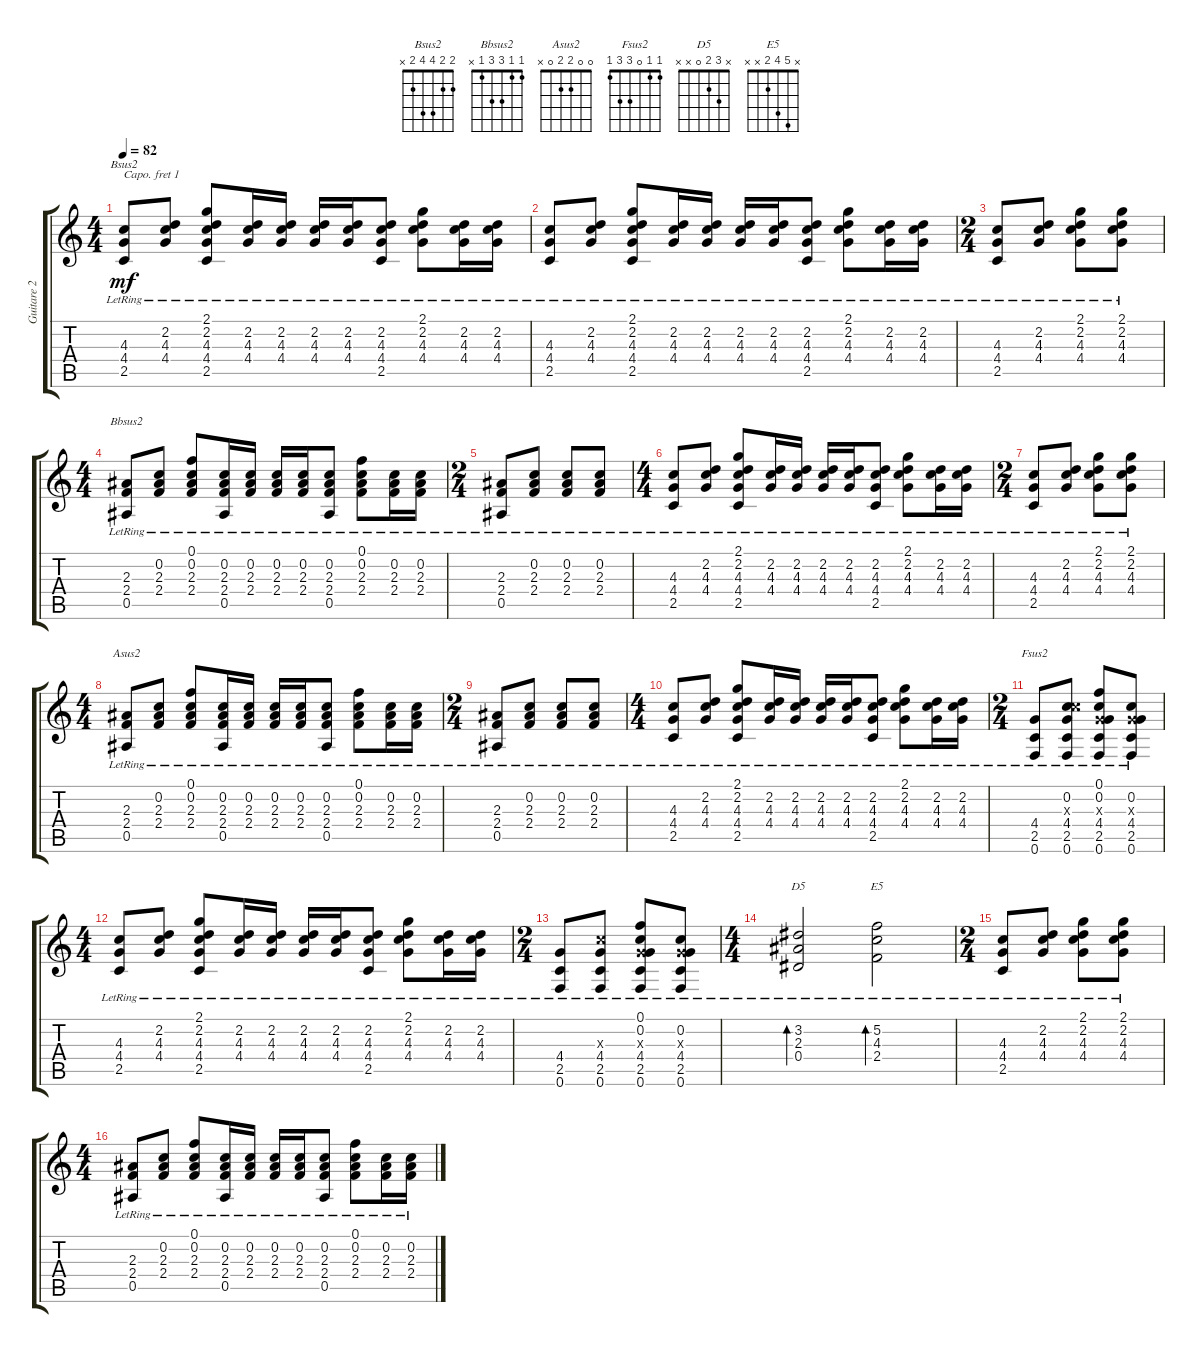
\track ("Guitare 2" "Guitare 2") {instrument acousticguitarsteel}
\staff {score tabs}
\capo 1
\tuning (E4 B3 G3 D3 A2 E2) {hide}
\chord ("Bsus2" 2 2 4 4 2 x)
\chord ("Bbsus2" 1 1 3 3 1 x)
\chord ("Asus2" 0 0 2 2 0 x)
\chord ("Fsus2" 1 1 0 3 3 1)
\chord ("D5" x 3 2 0 x x)
\chord ("E5" x 5 4 2 x x)
\ts (4 4)
\tempo 82
\clef g2
\ks c
(4.3{lr} 4.4{lr} 2.5{lr}).8{ch "Bsus2" dy mf} (2.2{lr} 4.3{lr} 4.4{lr}).8 (2.1{lr} 2.2{lr} 4.3{lr} 4.4{lr} 2.5{lr}).8 (2.2{lr} 4.3{lr} 4.4{lr}).16 (2.2{lr} 4.3{lr} 4.4{lr}).16 (2.2{lr} 4.3{lr} 4.4{lr}).16 (2.2{lr} 4.3{lr} 4.4{lr}).16 (2.2{lr} 4.3{lr} 4.4{lr} 2.5{lr}).8 (2.1{lr} 2.2{lr} 4.3{lr} 4.4{lr}).8 (2.2{lr} 4.3{lr} 4.4{lr}).16 (2.2{lr} 4.3{lr} 4.4{lr}).16 |
(4.3{lr} 4.4{lr} 2.5{lr}).8 (2.2{lr} 4.3{lr} 4.4{lr}).8 (2.1{lr} 2.2{lr} 4.3{lr} 4.4{lr} 2.5{lr}).8 (2.2{lr} 4.3{lr} 4.4{lr}).16 (2.2{lr} 4.3{lr} 4.4{lr}).16 (2.2{lr} 4.3{lr} 4.4{lr}).16 (2.2{lr} 4.3{lr} 4.4{lr}).16 (2.2{lr} 4.3{lr} 4.4{lr} 2.5{lr}).8 (2.1{lr} 2.2{lr} 4.3{lr} 4.4{lr}).8 (2.2{lr} 4.3{lr} 4.4{lr}).16 (2.2{lr} 4.3{lr} 4.4{lr}).16 |
\ts (2 4)
(4.3{lr} 4.4{lr} 2.5{lr}).8{volume 8} (2.2{lr} 4.3{lr} 4.4{lr}).8 (2.1{lr} 2.2{lr} 4.3{lr} 4.4{lr}).8 (2.1{lr} 2.2{lr} 4.3{lr} 4.4{lr}).8 |
\ts (4 4)
(2.3{lr} 2.4{lr} 0.5{lr}).8{ch "Bbsus2"} (0.2{lr} 2.3{lr} 2.4{lr}).8 (0.1{lr} 0.2{lr} 2.3{lr} 2.4{lr}).8 (0.2{lr} 2.3{lr} 2.4{lr} 0.5{lr}).16 (0.2{lr} 2.3{lr} 2.4{lr}).16 (0.2{lr} 2.3{lr} 2.4{lr}).16 (0.2{lr} 2.3{lr} 2.4{lr}).16 (0.2{lr} 2.3{lr} 2.4{lr} 0.5{lr}).8 (0.1{lr} 0.2{lr} 2.3{lr} 2.4{lr}).8 (0.2{lr} 2.3{lr} 2.4{lr}).16 (0.2{lr} 2.3{lr} 2.4{lr}).16 |
\ts (2 4)
(2.3{lr} 2.4{lr} 0.5{lr}).8 (0.2{lr} 2.3{lr} 2.4{lr}).8 (0.2{lr} 2.3{lr} 2.4{lr}).8 (0.2{lr} 2.3{lr} 2.4{lr}).8 |
\ts (4 4)
(4.3{lr} 4.4{lr} 2.5{lr}).8 (2.2{lr} 4.3{lr} 4.4{lr}).8 (2.1{lr} 2.2{lr} 4.3{lr} 4.4{lr} 2.5{lr}).8 (2.2{lr} 4.3{lr} 4.4{lr}).16 (2.2{lr} 4.3{lr} 4.4{lr}).16 (2.2{lr} 4.3{lr} 4.4{lr}).16 (2.2{lr} 4.3{lr} 4.4{lr}).16 (2.2{lr} 4.3{lr} 4.4{lr} 2.5{lr}).8 (2.1{lr} 2.2{lr} 4.3{lr} 4.4{lr}).8 (2.2{lr} 4.3{lr} 4.4{lr}).16 (2.2{lr} 4.3{lr} 4.4{lr}).16 |
\ts (2 4)
(4.3{lr} 4.4{lr} 2.5{lr}).8 (2.2{lr} 4.3{lr} 4.4{lr}).8 (2.1{lr} 2.2{lr} 4.3{lr} 4.4{lr}).8 (2.1{lr} 2.2{lr} 4.3{lr} 4.4{lr}).8 |
\ts (4 4)
(2.3{lr} 2.4{lr} 0.5{lr}).8{ch "Asus2"} (0.2{lr} 2.3{lr} 2.4{lr}).8 (0.1{lr} 0.2{lr} 2.3{lr} 2.4{lr}).8 (0.2{lr} 2.3{lr} 2.4{lr} 0.5{lr}).16 (0.2{lr} 2.3{lr} 2.4{lr}).16 (0.2{lr} 2.3{lr} 2.4{lr}).16 (0.2{lr} 2.3{lr} 2.4{lr}).16 (0.2{lr} 2.3{lr} 2.4{lr} 0.5{lr}).8 (0.1{lr} 0.2{lr} 2.3{lr} 2.4{lr}).8 (0.2{lr} 2.3{lr} 2.4{lr}).16 (0.2{lr} 2.3{lr} 2.4{lr}).16 |
\ts (2 4)
(2.3{lr} 2.4{lr} 0.5{lr}).8 (0.2{lr} 2.3{lr} 2.4{lr}).8 (0.2{lr} 2.3{lr} 2.4{lr}).8 (0.2{lr} 2.3{lr} 2.4{lr}).8 |
\ts (4 4)
(4.3{lr} 4.4{lr} 2.5{lr}).8 (2.2{lr} 4.3{lr} 4.4{lr}).8 (2.1{lr} 2.2{lr} 4.3{lr} 4.4{lr} 2.5{lr}).8 (2.2{lr} 4.3{lr} 4.4{lr}).16 (2.2{lr} 4.3{lr} 4.4{lr}).16 (2.2{lr} 4.3{lr} 4.4{lr}).16 (2.2{lr} 4.3{lr} 4.4{lr}).16 (2.2{lr} 4.3{lr} 4.4{lr} 2.5{lr}).8 (2.1{lr} 2.2{lr} 4.3{lr} 4.4{lr}).8 (2.2{lr} 4.3{lr} 4.4{lr}).16 (2.2{lr} 4.3{lr} 4.4{lr}).16 |
\ts (2 4)
(4.4{lr} 2.5{lr} 0.6{lr}).8{ch "Fsus2"} (0.2{lr} 4.3{x} 4.4{lr} 2.5{lr} 0.6{lr}).8 (0.1{lr} 0.2{lr} -1.3{x} 4.4{lr} 2.5{lr} 0.6{lr}).8 (0.2{lr} -1.3{x} 4.4{lr} 2.5{lr} 0.6{lr}).8 |
\ts (4 4)
(4.3{lr} 4.4{lr} 2.5{lr}).8 (2.2{lr} 4.3{lr} 4.4{lr}).8 (2.1{lr} 2.2{lr} 4.3{lr} 4.4{lr} 2.5{lr}).8 (2.2{lr} 4.3{lr} 4.4{lr}).16 (2.2{lr} 4.3{lr} 4.4{lr}).16 (2.2{lr} 4.3{lr} 4.4{lr}).16 (2.2{lr} 4.3{lr} 4.4{lr}).16 (2.2{lr} 4.3{lr} 4.4{lr} 2.5{lr}).8 (2.1{lr} 2.2{lr} 4.3{lr} 4.4{lr}).8 (2.2{lr} 4.3{lr} 4.4{lr}).16 (2.2{lr} 4.3{lr} 4.4{lr}).16 |
\ts (2 4)
(4.4{lr} 2.5{lr} 0.6{lr}).8 (4.3{x} 4.4{lr} 2.5{lr} 0.6{lr}).8 (0.1{lr} 0.2{lr} -1.3{x} 4.4{lr} 2.5{lr} 0.6{lr}).8 (0.2{lr} -1.3{x} 4.4{lr} 2.5{lr} 0.6{lr}).8 |
\ts (4 4)
(3.2{lr} 2.3{lr} 0.4{lr}).2{bd 240 ch "D5"} (5.2{lr} 4.3{lr} 2.4{lr}).2{bd 240 ch "E5"} |
\ts (2 4)
(4.3{lr} 4.4{lr} 2.5{lr}).8 (2.2{lr} 4.3{lr} 4.4{lr}).8 (2.1{lr} 2.2{lr} 4.3{lr} 4.4{lr}).8 (2.1{lr} 2.2{lr} 4.3{lr} 4.4{lr}).8 |
\ts (4 4)
(2.3{lr} 2.4{lr} 0.5{lr}).8 (0.2{lr} 2.3{lr} 2.4{lr}).8 (0.1{lr} 0.2{lr} 2.3{lr} 2.4{lr}).8 (0.2{lr} 2.3{lr} 2.4{lr} 0.5{lr}).16 (0.2{lr} 2.3{lr} 2.4{lr}).16 (0.2{lr} 2.3{lr} 2.4{lr}).16 (0.2{lr} 2.3{lr} 2.4{lr}).16 (0.2{lr} 2.3{lr} 2.4{lr} 0.5{lr}).8 (0.1{lr} 0.2{lr} 2.3{lr} 2.4{lr}).8 (0.2{lr} 2.3{lr} 2.4{lr}).16 (0.2{lr} 2.3{lr} 2.4{lr}).16
